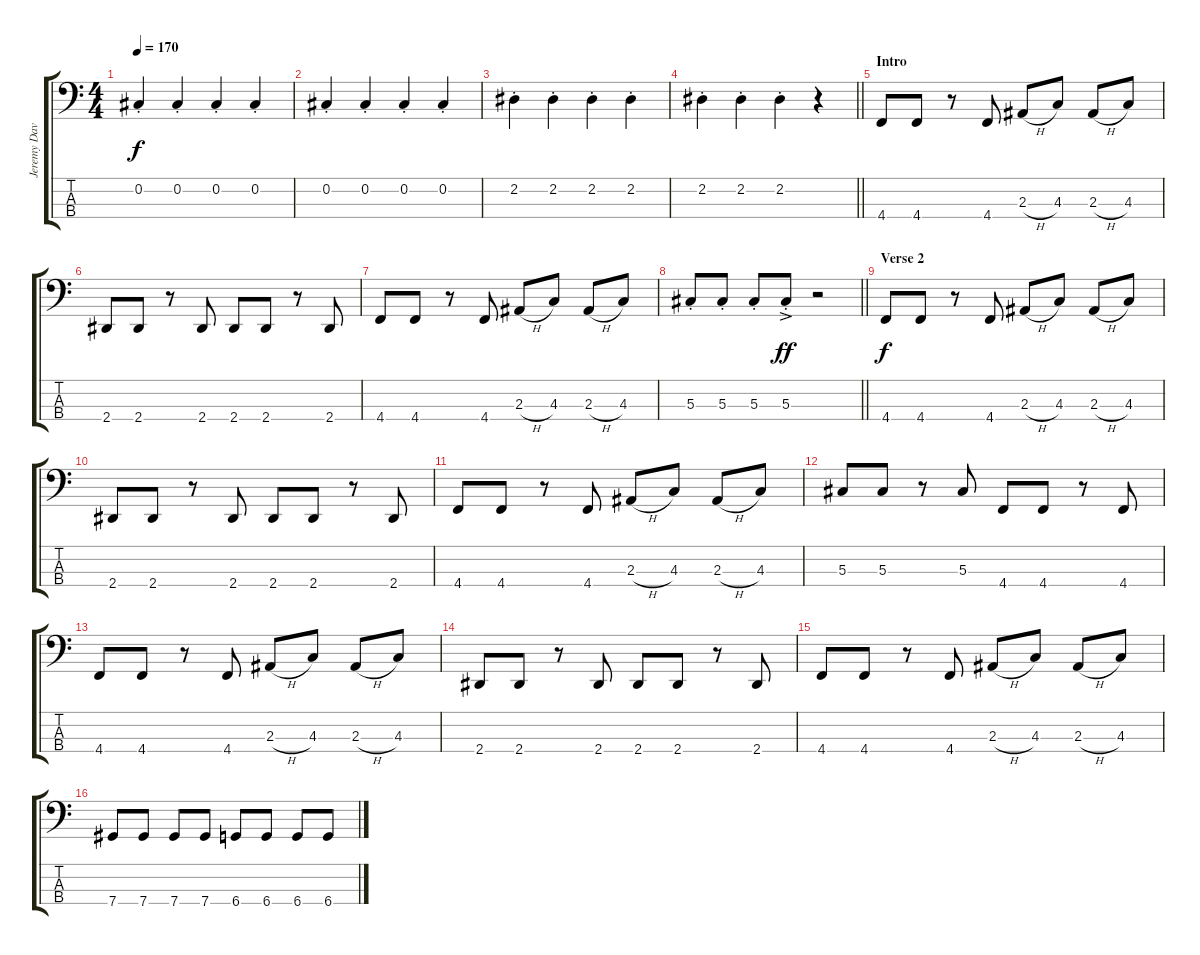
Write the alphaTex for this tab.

\track ("Jeremy Davis (Bass)" "Jeremy Dav") {instrument electricbassfinger}
\staff {score tabs}
\tuning (Gb2 Db2 Ab1 Db1) {hide}
\ts (4 4)
\tempo 170
\clef f4
\ks c
0.2{st}.4{dy f} 0.2{st}.4 0.2{st}.4 0.2{st}.4 |
0.2{st}.4 0.2{st}.4 0.2{st}.4 0.2{st}.4 |
2.2{st}.4 2.2{st}.4 2.2{st}.4 2.2{st}.4 |
\barLineRight lightlight
2.2{st}.4 2.2{st}.4 2.2{st}.4 r.4 |
\section ("" "Intro")
4.4.8 4.4.8 r.8 4.4.8 2.3{h}.8 4.3.8 2.3{h}.8 4.3.8 |
2.4.8 2.4.8 r.8 2.4.8 2.4.8 2.4.8 r.8 2.4.8 |
4.4.8 4.4.8 r.8 4.4.8 2.3{h}.8 4.3.8 2.3{h}.8 4.3.8 |
\barLineRight lightlight
5.3{st}.8 5.3{st}.8 5.3{st}.8 5.3{ac st}.8{dy ff} r.2 |
\section ("" "Verse 2")
4.4.8{dy f} 4.4.8 r.8 4.4.8 2.3{h}.8 4.3.8 2.3{h}.8 4.3.8 |
2.4.8 2.4.8 r.8 2.4.8 2.4.8 2.4.8 r.8 2.4.8 |
4.4.8 4.4.8 r.8 4.4.8 2.3{h}.8 4.3.8 2.3{h}.8 4.3.8 |
5.3.8 5.3.8 r.8 5.3.8 4.4.8 4.4.8 r.8 4.4.8 |
4.4.8 4.4.8 r.8 4.4.8 2.3{h}.8 4.3.8 2.3{h}.8 4.3.8 |
2.4.8 2.4.8 r.8 2.4.8 2.4.8 2.4.8 r.8 2.4.8 |
4.4.8 4.4.8 r.8 4.4.8 2.3{h}.8 4.3.8 2.3{h}.8 4.3.8 |
7.4.8 7.4.8 7.4.8 7.4.8 6.4.8 6.4.8 6.4.8 6.4.8
